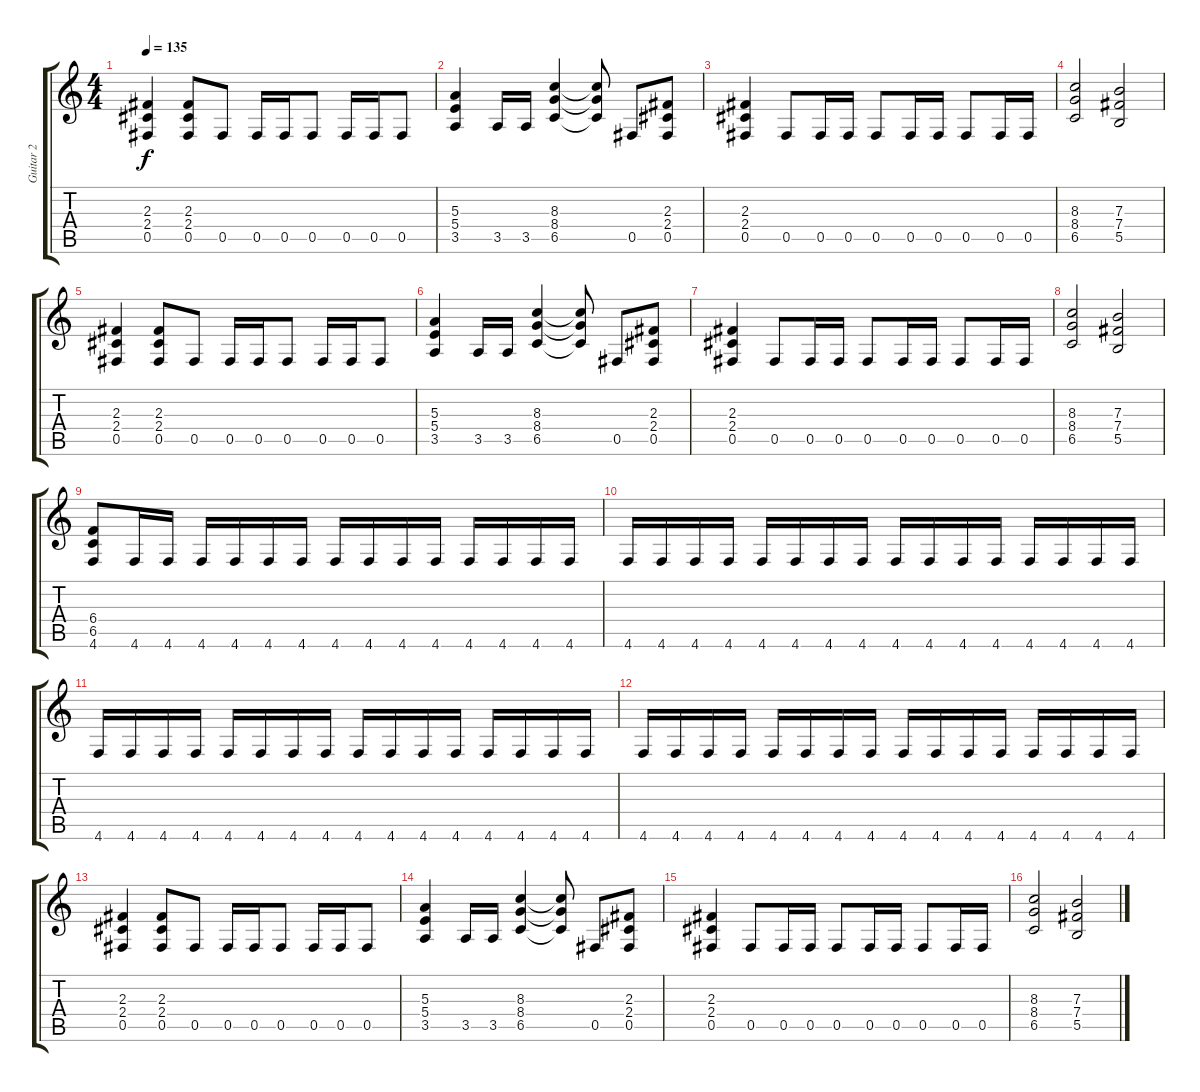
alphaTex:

\track ("Guitar 2" "Guitar 2") {instrument distortionguitar}
\staff {score tabs}
\tuning (Db4 A3 E3 B2 Gb2 Db2) {hide}
\ts (4 4)
\tempo 135
\clef g2
\ks c
(2.3 2.4 0.5).4{dy f} (2.3 2.4 0.5).8 0.5.8 0.5.16 0.5.16 0.5.8 0.5.16 0.5.16 0.5.8 |
(5.3 5.4 3.5).4 3.5.16 3.5.16 (8.3 8.4 6.5).4 (8.3{t} 8.4{t} 6.5{t}).8 0.5.8 (2.3 2.4 0.5).8 |
(2.3 2.4 0.5).4 0.5.8 0.5.16 0.5.16 0.5.8 0.5.16 0.5.16 0.5.8 0.5.16 0.5.16 |
(8.3 8.4 6.5).2 (7.3 7.4 5.5).2 |
(2.3 2.4 0.5).4 (2.3 2.4 0.5).8 0.5.8 0.5.16 0.5.16 0.5.8 0.5.16 0.5.16 0.5.8 |
(5.3 5.4 3.5).4 3.5.16 3.5.16 (8.3 8.4 6.5).4 (8.3{t} 8.4{t} 6.5{t}).8 0.5.8 (2.3 2.4 0.5).8 |
(2.3 2.4 0.5).4 0.5.8 0.5.16 0.5.16 0.5.8 0.5.16 0.5.16 0.5.8 0.5.16 0.5.16 |
(8.3 8.4 6.5).2 (7.3 7.4 5.5).2 |
(6.4 6.5 4.6).8 4.6.16 4.6.16 4.6.16 4.6.16 4.6.16 4.6.16 4.6.16 4.6.16 4.6.16 4.6.16 4.6.16 4.6.16 4.6.16 4.6.16 |
4.6.16 4.6.16 4.6.16 4.6.16 4.6.16 4.6.16 4.6.16 4.6.16 4.6.16 4.6.16 4.6.16 4.6.16 4.6.16 4.6.16 4.6.16 4.6.16 |
4.6.16 4.6.16 4.6.16 4.6.16 4.6.16 4.6.16 4.6.16 4.6.16 4.6.16 4.6.16 4.6.16 4.6.16 4.6.16 4.6.16 4.6.16 4.6.16 |
4.6.16 4.6.16 4.6.16 4.6.16 4.6.16 4.6.16 4.6.16 4.6.16 4.6.16 4.6.16 4.6.16 4.6.16 4.6.16 4.6.16 4.6.16 4.6.16 |
(2.3 2.4 0.5).4 (2.3 2.4 0.5).8 0.5.8 0.5.16 0.5.16 0.5.8 0.5.16 0.5.16 0.5.8 |
(5.3 5.4 3.5).4 3.5.16 3.5.16 (8.3 8.4 6.5).4 (8.3{t} 8.4{t} 6.5{t}).8 0.5.8 (2.3 2.4 0.5).8 |
(2.3 2.4 0.5).4 0.5.8 0.5.16 0.5.16 0.5.8 0.5.16 0.5.16 0.5.8 0.5.16 0.5.16 |
(8.3 8.4 6.5).2 (7.3 7.4 5.5).2
